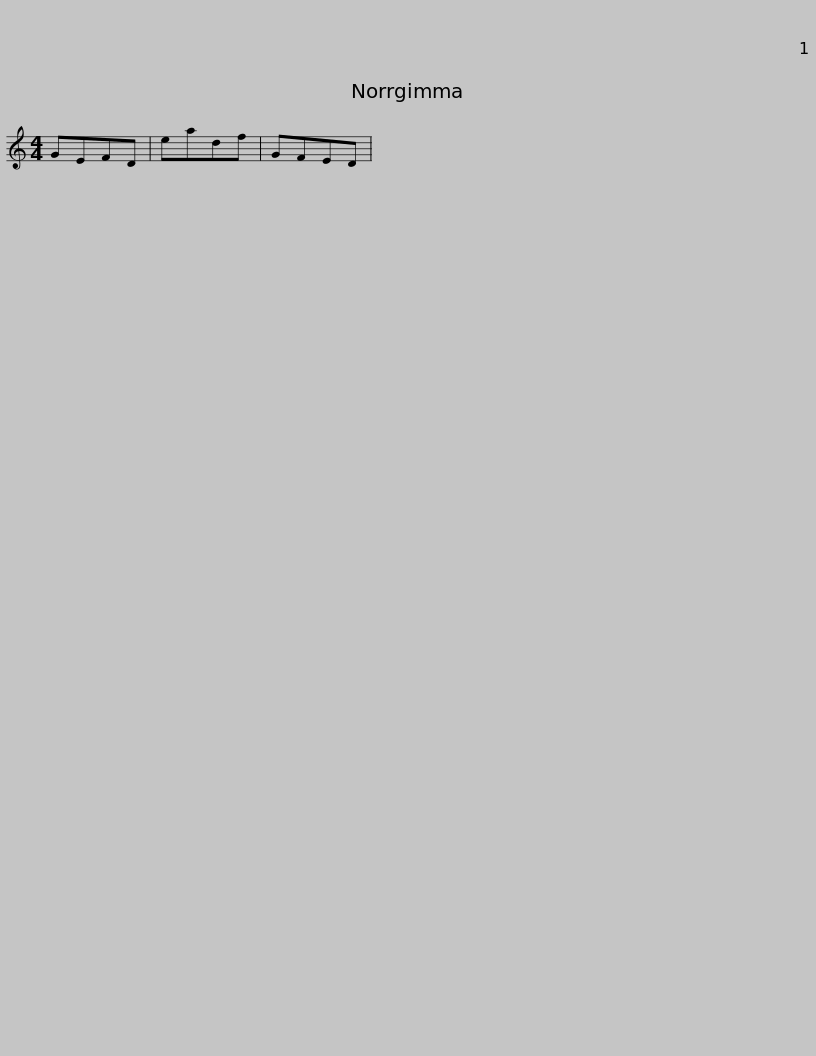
X:1
L:1/8
M:4/4
I:linebreak $
K:C
V:1 treble
V:1
 GEFD | eadf | GFED | %3
